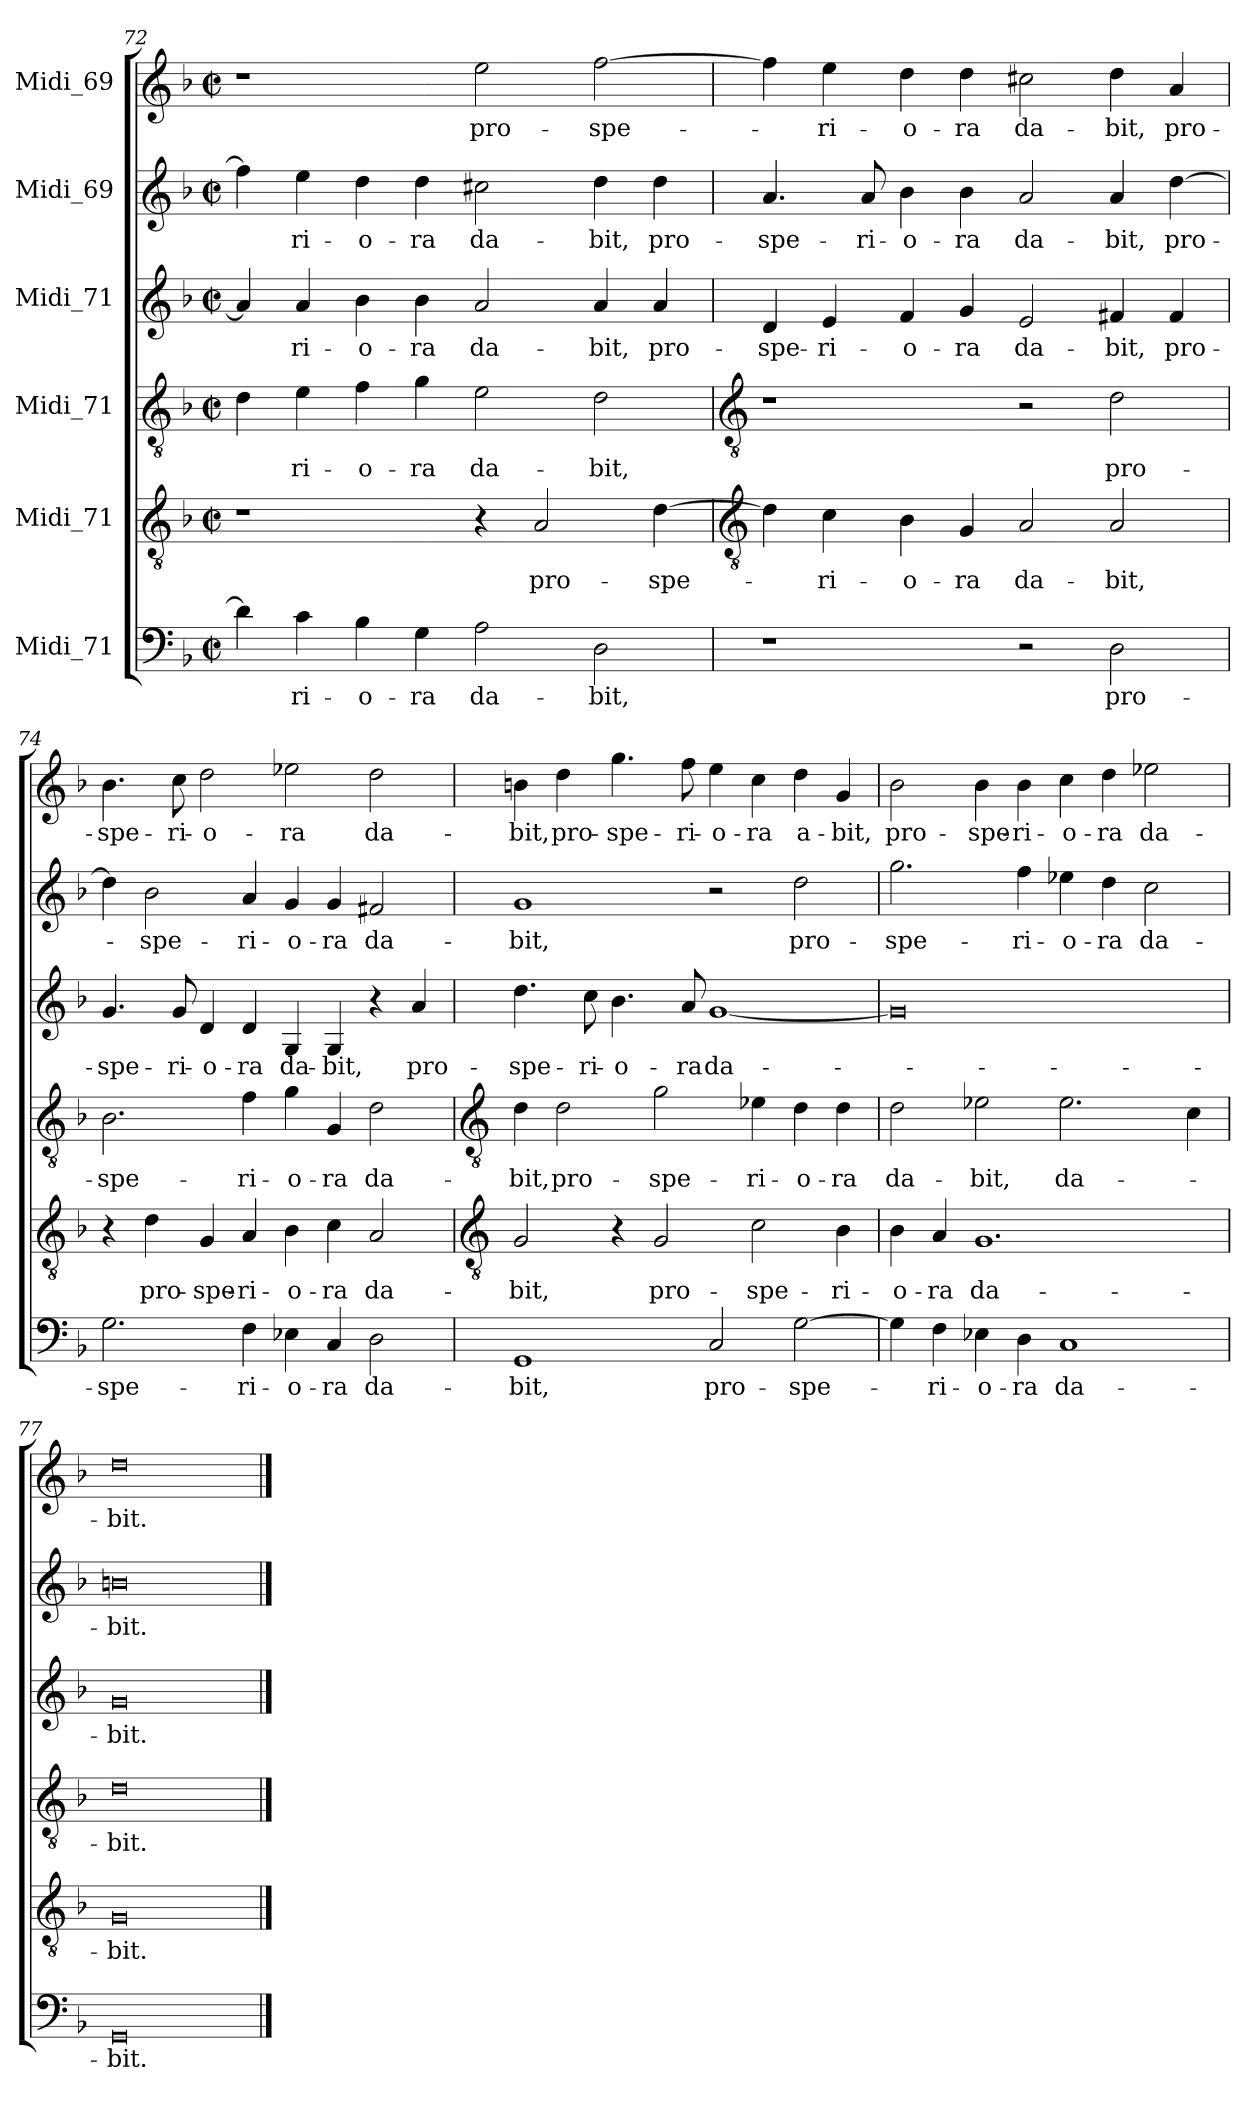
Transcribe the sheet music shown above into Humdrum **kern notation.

**kern	**text	**kern	**text	**kern	**text	**kern	**text	**kern	**text	**kern	**text
*part6	*part6	*part5	*part5	*part4	*part4	*part3	*part3	*part2	*part2	*part1	*part1
*staff6	*staff6	*staff5	*staff5	*staff4	*staff4	*staff3	*staff3	*staff2	*staff2	*staff1	*staff1
*I"Midi_71	*	*I"Midi_71	*	*I"Midi_71	*	*I"Midi_71	*	*I"Midi_69	*	*I"Midi_69	*
*clefF4	*	*clefGv2	*	*clefGv2	*	*clefG2	*	*clefG2	*	*clefG2	*
*k[b-]	*	*k[b-]	*	*k[b-]	*	*k[b-]	*	*k[b-]	*	*k[b-]	*
*F:	*	*F:	*	*F:	*	*F:	*	*F:	*	*F:	*
*M4/2	*	*M4/2	*	*M4/2	*	*M4/2	*	*M4/2	*	*M4/2	*
*met(c|)	*	*met(c|)	*	*met(c|)	*	*met(c|)	*	*met(c|)	*	*met(c|)	*
=72	=72	=72	=72	=72	=72	=72	=72	=72	=72	=72	=72
4d]	.	1r	.	4d	.	4a]	.	4ff]	.	1r	.
!	!LO:LY:b	!	!	!	!LO:LY:b	!	!LO:LY:b	!	!LO:LY:b	!	!
4c	-ri-	.	.	4e	ri-	4a	-ri-	4ee	-ri-	.	.
!	!LO:LY:b	!	!	!	!LO:LY:b	!	!LO:LY:b	!	!LO:LY:b	!	!
4B-	-o-	.	.	4f	-o-	4b-	-o-	4dd	-o-	.	.
!	!LO:LY:b	!	!	!	!LO:LY:b	!	!LO:LY:b	!	!LO:LY:b	!	!
4G	-ra	.	.	4g	-ra	4b-	-ra	4dd	-ra	.	.
!	!LO:LY:b	!	!	!	!LO:LY:b	!	!LO:LY:b	!	!LO:LY:b	!	!LO:LY:b
2A	da-	4r	.	2e	da-	2a	da-	2cc#X	da-	2ee	pro-
!	!	!	!LO:LY:b	!	!	!	!	!	!	!	!
.	.	2A	pro-	.	.	.	.	.	.	.	.
!	!LO:LY:b	!	!	!	!LO:LY:b	!	!LO:LY:b	!	!LO:LY:b	!	!LO:LY:b
2D	-bit,	.	.	2d	-bit,	4a	-bit,	4dd	-bit,	[2ff	-spe-
!	!	!	!LO:LY:b	!	!	!	!LO:LY:b	!	!LO:LY:b	!	!
.	.	[4d	-spe-	.	.	4a	pro-	4dd	pro-	.	.
!!LO:LB:g=z
=73	=73	=73	=73	=73	=73	=73	=73	=73	=73	=73	=73
*	*	*clefGv2	*	*clefGv2	*	*	*	*	*	*	*
!	!	!	!	!	!	!	!LO:LY:b	!	!LO:LY:b	!	!
1r	.	4d]	.	1r	.	4d	-spe-	4.a	-spe-	4ff]	.
!	!	!	!LO:LY:b	!	!	!	!LO:LY:b	!	!	!	!LO:LY:b
.	.	4c	-ri-	.	.	4e	-ri-	.	.	4ee	-ri-
!	!	!	!	!	!	!	!	!	!LO:LY:b	!	!
.	.	.	.	.	.	.	.	8a	-ri-	.	.
!	!	!	!LO:LY:b	!	!	!	!LO:LY:b	!	!LO:LY:b	!	!LO:LY:b
.	.	4B-	-o-	.	.	4f	-o-	4b-	-o-	4dd	-o-
!	!	!	!LO:LY:b	!	!	!	!LO:LY:b	!	!LO:LY:b	!	!LO:LY:b
.	.	4G	-ra	.	.	4g	-ra	4b-	-ra	4dd	-ra
!	!	!	!LO:LY:b	!	!	!	!LO:LY:b	!	!LO:LY:b	!	!LO:LY:b
2r	.	2A	da-	2r	.	2e	da-	2a	da-	2cc#X	da-
!	!LO:LY:b	!	!LO:LY:b	!	!LO:LY:b	!	!LO:LY:b	!	!LO:LY:b	!	!LO:LY:b
2D	pro-	2A	-bit,	2d	pro-	4f#X	-bit,	4a	-bit,	4dd	-bit,
!	!	!	!	!	!	!	!LO:LY:b	!	!LO:LY:b	!	!LO:LY:b
.	.	.	.	.	.	4f#	pro-	[4dd	pro-	4a	pro-
=74	=74	=74	=74	=74	=74	=74	=74	=74	=74	=74	=74
!	!LO:LY:b	!	!	!	!LO:LY:b	!	!LO:LY:b	!	!	!	!LO:LY:b
2.G	-spe-	4r	.	2.B-	-spe-	4.g	-spe-	4dd]	.	4.b-	-spe-
!	!	!	!LO:LY:b	!	!	!	!	!	!LO:LY:b	!	!
.	.	4d	pro-	.	.	.	.	2b-	-spe-	.	.
!	!	!	!	!	!	!	!LO:LY:b	!	!	!	!LO:LY:b
.	.	.	.	.	.	8g	-ri-	.	.	8cc	-ri-
!	!	!	!LO:LY:b	!	!	!	!LO:LY:b	!	!	!	!LO:LY:b
.	.	4G	-spe-	.	.	4d	-o-	.	.	2dd	-o-
!	!LO:LY:b	!	!LO:LY:b	!	!LO:LY:b	!	!LO:LY:b	!	!LO:LY:b	!	!
4F	-ri-	4A	-ri-	4f	-ri-	4d	-ra	4a	-ri-	.	.
!	!LO:LY:b	!	!LO:LY:b	!	!LO:LY:b	!	!LO:LY:b	!	!LO:LY:b	!	!LO:LY:b
4E-X	-o-	4B-	-o-	4g	-o-	4G	da-	4g	-o-	2ee-X	-ra
!	!LO:LY:b	!	!LO:LY:b	!	!LO:LY:b	!	!LO:LY:b	!	!LO:LY:b	!	!
4C	-ra	4c	-ra	4G	-ra	4G	-bit,	4g	-ra	.	.
!	!LO:LY:b	!	!LO:LY:b	!	!LO:LY:b	!	!	!	!LO:LY:b	!	!LO:LY:b
2D	da-	2A	da-	2d	da-	4r	.	2f#X	da-	2dd	da-
!	!	!	!	!	!	!	!LO:LY:b	!	!	!	!
.	.	.	.	.	.	4a	pro-	.	.	.	.
!!LO:LB:g=z
=75	=75	=75	=75	=75	=75	=75	=75	=75	=75	=75	=75
*	*	*clefGv2	*	*clefGv2	*	*	*	*	*	*	*
!	!LO:LY:b	!	!LO:LY:b	!	!LO:LY:b	!	!LO:LY:b	!	!LO:LY:b	!	!LO:LY:b
1GG	-bit,	2G	-bit,	4d	-bit,	4.dd	-spe-	1g	-bit,	4bn	-bit,
!	!	!	!	!	!LO:LY:b	!	!	!	!	!	!LO:LY:b
.	.	.	.	2d	pro-	.	.	.	.	4dd	pro-
!	!	!	!	!	!	!	!LO:LY:b	!	!	!	!
.	.	.	.	.	.	8cc	-ri-	.	.	.	.
!	!	!	!	!	!	!	!LO:LY:b	!	!	!	!LO:LY:b
.	.	4r	.	.	.	4.b-	-o-	.	.	4.gg	-spe-
!	!	!	!LO:LY:b	!	!LO:LY:b	!	!	!	!	!	!
.	.	2G	pro-	2g	-spe-	.	.	.	.	.	.
!	!	!	!	!	!	!	!LO:LY:b	!	!	!	!LO:LY:b
.	.	.	.	.	.	8a	-ra	.	.	8ff	-ri-
!	!LO:LY:b	!	!	!	!	!	!LO:LY:b	!	!	!	!LO:LY:b
2C	pro-	.	.	.	.	[1g	da-	2r	.	4ee	-o-
!	!	!	!LO:LY:b	!	!LO:LY:b	!	!	!	!	!	!LO:LY:b
.	.	2c	-spe-	4e-X	-ri-	.	.	.	.	4cc	-ra
!	!LO:LY:b	!	!	!	!LO:LY:b	!	!	!	!LO:LY:b	!	!LO:LY:b
[2G	-spe-	.	.	4d	-o-	.	.	2dd	pro-	4dd	a-
!	!	!	!LO:LY:b	!	!LO:LY:b	!	!	!	!	!	!LO:LY:b
.	.	4B-	-ri-	4d	-ra	.	.	.	.	4g	-bit,
=76	=76	=76	=76	=76	=76	=76	=76	=76	=76	=76	=76
!	!	!	!LO:LY:b	!	!LO:LY:b	!	!	!	!LO:LY:b	!	!LO:LY:b
4G]	.	4B-	-o-	2d	da-	0g]	.	2.gg	-spe-	2b-	pro-
!	!LO:LY:b	!	!LO:LY:b	!	!	!	!	!	!	!	!
4F	-ri-	4A	-ra	.	.	.	.	.	.	.	.
!	!LO:LY:b	!	!LO:LY:b	!	!LO:LY:b	!	!	!	!	!	!LO:LY:b
4E-X	-o-	1.G	da-	2e-X	-bit,	.	.	.	.	4b-	-spe-
!	!LO:LY:b	!	!	!	!	!	!	!	!LO:LY:b	!	!LO:LY:b
4D	-ra	.	.	.	.	.	.	4ff	-ri-	4b-	-ri-
!	!LO:LY:b	!	!	!	!LO:LY:b	!	!	!	!LO:LY:b	!	!LO:LY:b
1C	da-	.	.	2.e-	da-	.	.	4ee-X	-o-	4cc	-o-
!	!	!	!	!	!	!	!	!	!LO:LY:b	!	!LO:LY:b
.	.	.	.	.	.	.	.	4dd	-ra	4dd	-ra
!	!	!	!	!	!	!	!	!	!LO:LY:b	!	!LO:LY:b
.	.	.	.	.	.	.	.	2cc	da-	2ee-X	da-
.	.	.	.	4c	.	.	.	.	.	.	.
=77	=77	=77	=77	=77	=77	=77	=77	=77	=77	=77	=77
!	!LO:LY:b	!	!LO:LY:b	!	!LO:LY:b	!	!LO:LY:b	!	!LO:LY:b	!	!LO:LY:b
0GG	-bit.	0G	-bit.	0d	-bit.	0g	-bit.	0bn	-bit.	0dd	-bit.
==	==	==	==	==	==	==	==	==	==	==	==
*-	*-	*-	*-	*-	*-	*-	*-	*-	*-	*-	*-
